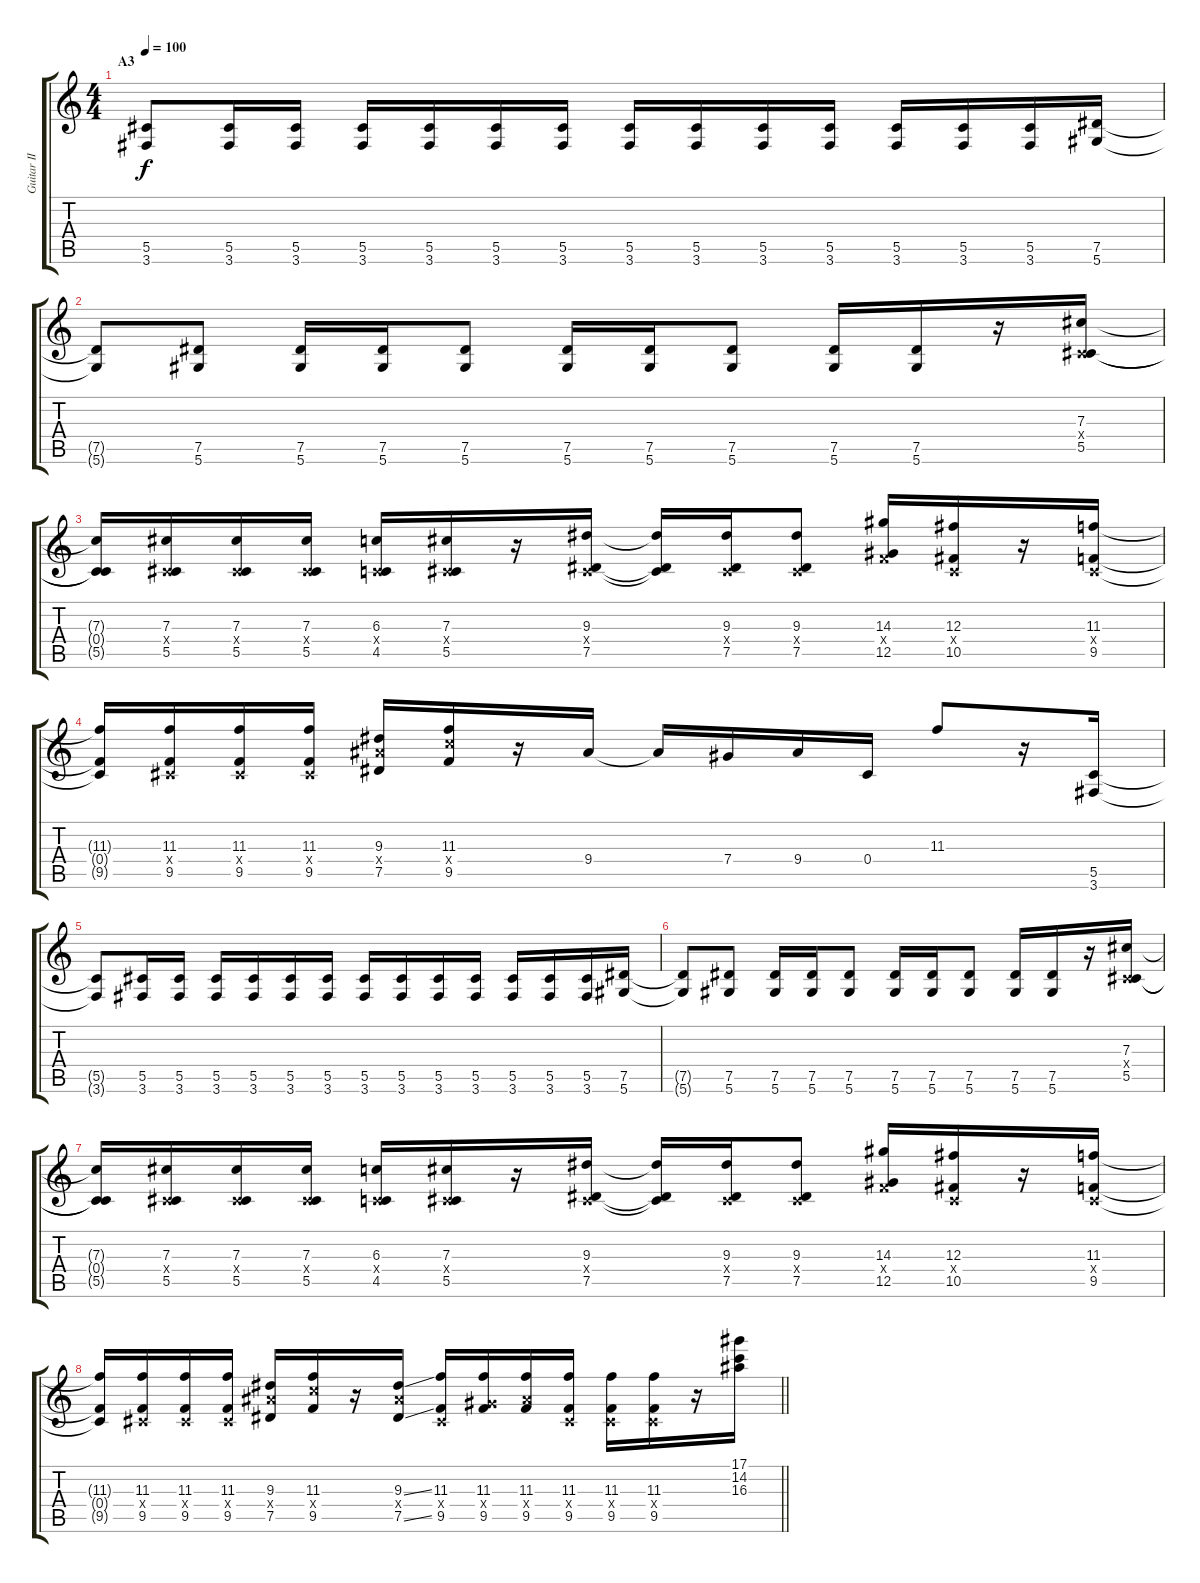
\track ("Guitar II" "Guitar II") {instrument distortionguitar}
\staff {score tabs}
\tuning (Eb4 Bb3 Gb3 Db3 Ab2 Eb2) {hide}
\ts (4 4)
\section ("" "A3")
\tempo 100
\clef g2
\ks c
(5.5{t} 3.6{t}).8{dy f} (5.5 3.6).16 (5.5 3.6).16 (5.5 3.6).16 (5.5 3.6).16 (5.5 3.6).16 (5.5 3.6).16 (5.5 3.6).16 (5.5 3.6).16 (5.5 3.6).16 (5.5 3.6).16 (5.5 3.6).16 (5.5 3.6).16 (5.5 3.6).16 (7.5 5.6).16 |
(7.5{t} 5.6{t}).8 (7.5 5.6).8 (7.5 5.6).16 (7.5 5.6).16 (7.5 5.6).8 (7.5 5.6).16 (7.5 5.6).16 (7.5 5.6).8 (7.5 5.6).16 (7.5 5.6).16 r.16 (7.3 0.4{x} 5.5).16 |
(7.3{t} 0.4{t} 5.5{t}).16 (7.3 0.4{x} 5.5).16 (7.3 0.4{x} 5.5).16 (7.3 0.4{x} 5.5).16 (6.3 0.4{x} 4.5).16 (7.3 0.4{x} 5.5).16 r.16 (9.3 0.4{x} 7.5).16 (9.3{t} 0.4{t} 7.5{t}).16 (9.3 0.4{x} 7.5).16 (9.3 0.4{x} 7.5).8 (14.3 4.4{x} 12.5).16 (12.3 0.4{x} 10.5).16 r.16 (11.3 0.4{x} 9.5).16 |
(11.3{t} 0.4{t} 9.5{t}).16 (11.3 0.4{x} 9.5).16 (11.3 0.4{x} 9.5).16 (11.3 0.4{x} 9.5).16 (9.3 9.4{x} 7.5).16 (11.3 11.4{x} 9.5).16 r.16 9.4.16 9.4{t}.16 7.4.16 9.4.16 0.4.16 11.3.8 r.16 (5.5 3.6).16 |
(5.5{t} 3.6{t}).8 (5.5 3.6).16 (5.5 3.6).16 (5.5 3.6).16 (5.5 3.6).16 (5.5 3.6).16 (5.5 3.6).16 (5.5 3.6).16 (5.5 3.6).16 (5.5 3.6).16 (5.5 3.6).16 (5.5 3.6).16 (5.5 3.6).16 (5.5 3.6).16 (7.5 5.6).16 |
(7.5{t} 5.6{t}).8 (7.5 5.6).8 (7.5 5.6).16 (7.5 5.6).16 (7.5 5.6).8 (7.5 5.6).16 (7.5 5.6).16 (7.5 5.6).8 (7.5 5.6).16 (7.5 5.6).16 r.16 (7.3 0.4{x} 5.5).16 |
(7.3{t} 0.4{t} 5.5{t}).16 (7.3 0.4{x} 5.5).16 (7.3 0.4{x} 5.5).16 (7.3 0.4{x} 5.5).16 (6.3 0.4{x} 4.5).16 (7.3 0.4{x} 5.5).16 r.16 (9.3 0.4{x} 7.5).16 (9.3{t} 0.4{t} 7.5{t}).16 (9.3 0.4{x} 7.5).16 (9.3 0.4{x} 7.5).8 (14.3 4.4{x} 12.5).16 (12.3 0.4{x} 10.5).16 r.16 (11.3 0.4{x} 9.5).16 |
\barLineRight lightlight
(11.3{t} 0.4{t} 9.5{t}).16 (11.3 0.4{x} 9.5).16 (11.3 0.4{x} 9.5).16 (11.3 0.4{x} 9.5).16 (9.3 9.4{x} 7.5).16 (11.3 11.4{x} 9.5).16 r.16 (9.3{ss} 9.4{x} 7.5{ss}).16 (11.3 0.4{x} 9.5).16 (11.3 7.4{x} 9.5).16 (11.3 9.4{x} 9.5).16 (11.3 0.4{x} 9.5).16 (11.3 0.4{x} 9.5).16 (11.3 0.4{x} 9.5).16 r.16 (17.1 14.2 16.3).16
